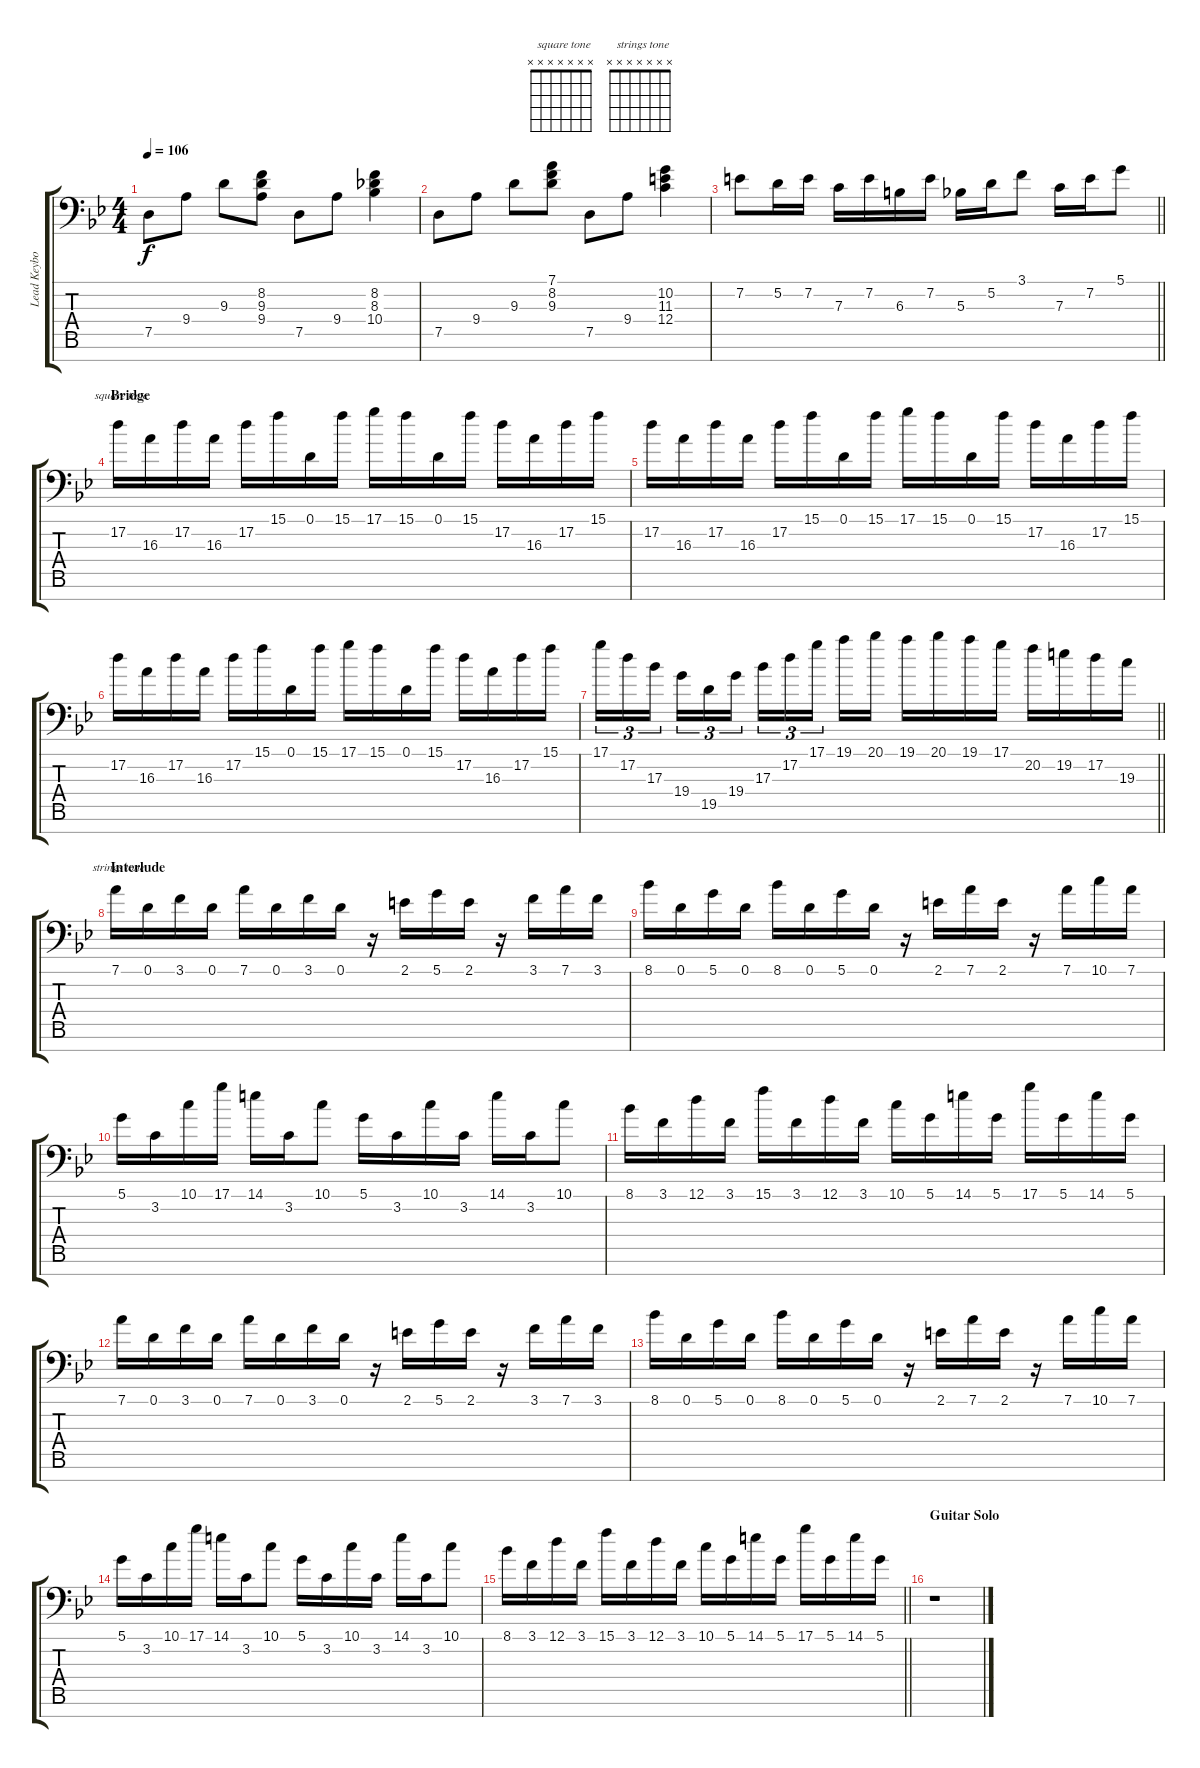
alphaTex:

\track ("Lead Keyboard" "Lead Keybo") {instrument lead1square}
\staff {score tabs}
\tuning (D4 A3 F3 C3 G2 D2 A1) {hide}
\chord ("  square tone" x x x x x x x) {firstfret 0}
\chord ("  strings tone" x x x x x x x) {firstfret 0}
\ts (4 4)
\tempo 106
\clef f4
\ks bb
7.5.8{dy f} 9.4.8 9.3.8 (8.2 9.3 9.4).8 7.5.8 9.4.8 (8.2 8.3 10.4).4 |
7.5.8 9.4.8 9.3.8 (7.1 8.2 9.3).8 7.5.8 9.4.8 (10.2 11.3 12.4).4 |
\barLineRight lightlight
7.2.8 5.2.16 7.2.16 7.3.16 7.2.16 6.3.16 7.2.16 5.3.16 5.2.16 3.1.8 7.3.16 7.2.16 5.1.8 |
\section ("" "Bridge")
17.2.16{ch "  square tone" volume 11 instrument lead1square} 16.3.16 17.2.16 16.3.16 17.2.16 15.1.16 0.1.16 15.1.16 17.1.16 15.1.16 0.1.16 15.1.16 17.2.16 16.3.16 17.2.16 15.1.16 |
17.2.16 16.3.16 17.2.16 16.3.16 17.2.16 15.1.16 0.1.16 15.1.16 17.1.16 15.1.16 0.1.16 15.1.16 17.2.16 16.3.16 17.2.16 15.1.16 |
17.2.16 16.3.16 17.2.16 16.3.16 17.2.16 15.1.16 0.1.16 15.1.16 17.1.16 15.1.16 0.1.16 15.1.16 17.2.16 16.3.16 17.2.16 15.1.16 |
\barLineRight lightlight
17.1.16{tu (3 2)} 17.2.16{tu (3 2)} 17.3.16{tu (3 2)} 19.4.16{tu (3 2)} 19.5.16{tu (3 2)} 19.4.16{tu (3 2)} 17.3.16{tu (3 2)} 17.2.16{tu (3 2)} 17.1.16{tu (3 2)} 19.1.16 20.1.16 19.1.16 20.1.16 19.1.16 17.1.16 20.2.16 19.2.16 17.2.16 19.3.16 |
\section ("" "Interlude")
7.1.16{ch "  strings tone" volume 12 instrument stringensemble1} 0.1.16 3.1.16 0.1.16 7.1.16 0.1.16 3.1.16 0.1.16 r.16 2.1.16 5.1.16 2.1.16 r.16 3.1.16 7.1.16 3.1.16 |
8.1.16 0.1.16 5.1.16 0.1.16 8.1.16 0.1.16 5.1.16 0.1.16 r.16 2.1.16 7.1.16 2.1.16 r.16 7.1.16 10.1.16 7.1.16 |
5.1.16 3.2.16 10.1.16 17.1.16 14.1.16 3.2.16 10.1.8 5.1.16 3.2.16 10.1.16 3.2.16 14.1.16 3.2.16 10.1.8 |
8.1.16 3.1.16 12.1.16 3.1.16 15.1.16 3.1.16 12.1.16 3.1.16 10.1.16 5.1.16 14.1.16 5.1.16 17.1.16 5.1.16 14.1.16 5.1.16 |
7.1.16 0.1.16 3.1.16 0.1.16 7.1.16 0.1.16 3.1.16 0.1.16 r.16 2.1.16 5.1.16 2.1.16 r.16 3.1.16 7.1.16 3.1.16 |
8.1.16 0.1.16 5.1.16 0.1.16 8.1.16 0.1.16 5.1.16 0.1.16 r.16 2.1.16 7.1.16 2.1.16 r.16 7.1.16 10.1.16 7.1.16 |
5.1.16 3.2.16 10.1.16 17.1.16 14.1.16 3.2.16 10.1.8 5.1.16 3.2.16 10.1.16 3.2.16 14.1.16 3.2.16 10.1.8 |
\barLineRight lightlight
8.1.16 3.1.16 12.1.16 3.1.16 15.1.16 3.1.16 12.1.16 3.1.16 10.1.16 5.1.16 14.1.16 5.1.16 17.1.16 5.1.16 14.1.16 5.1.16 |
\section ("" "Guitar Solo")
r.1
